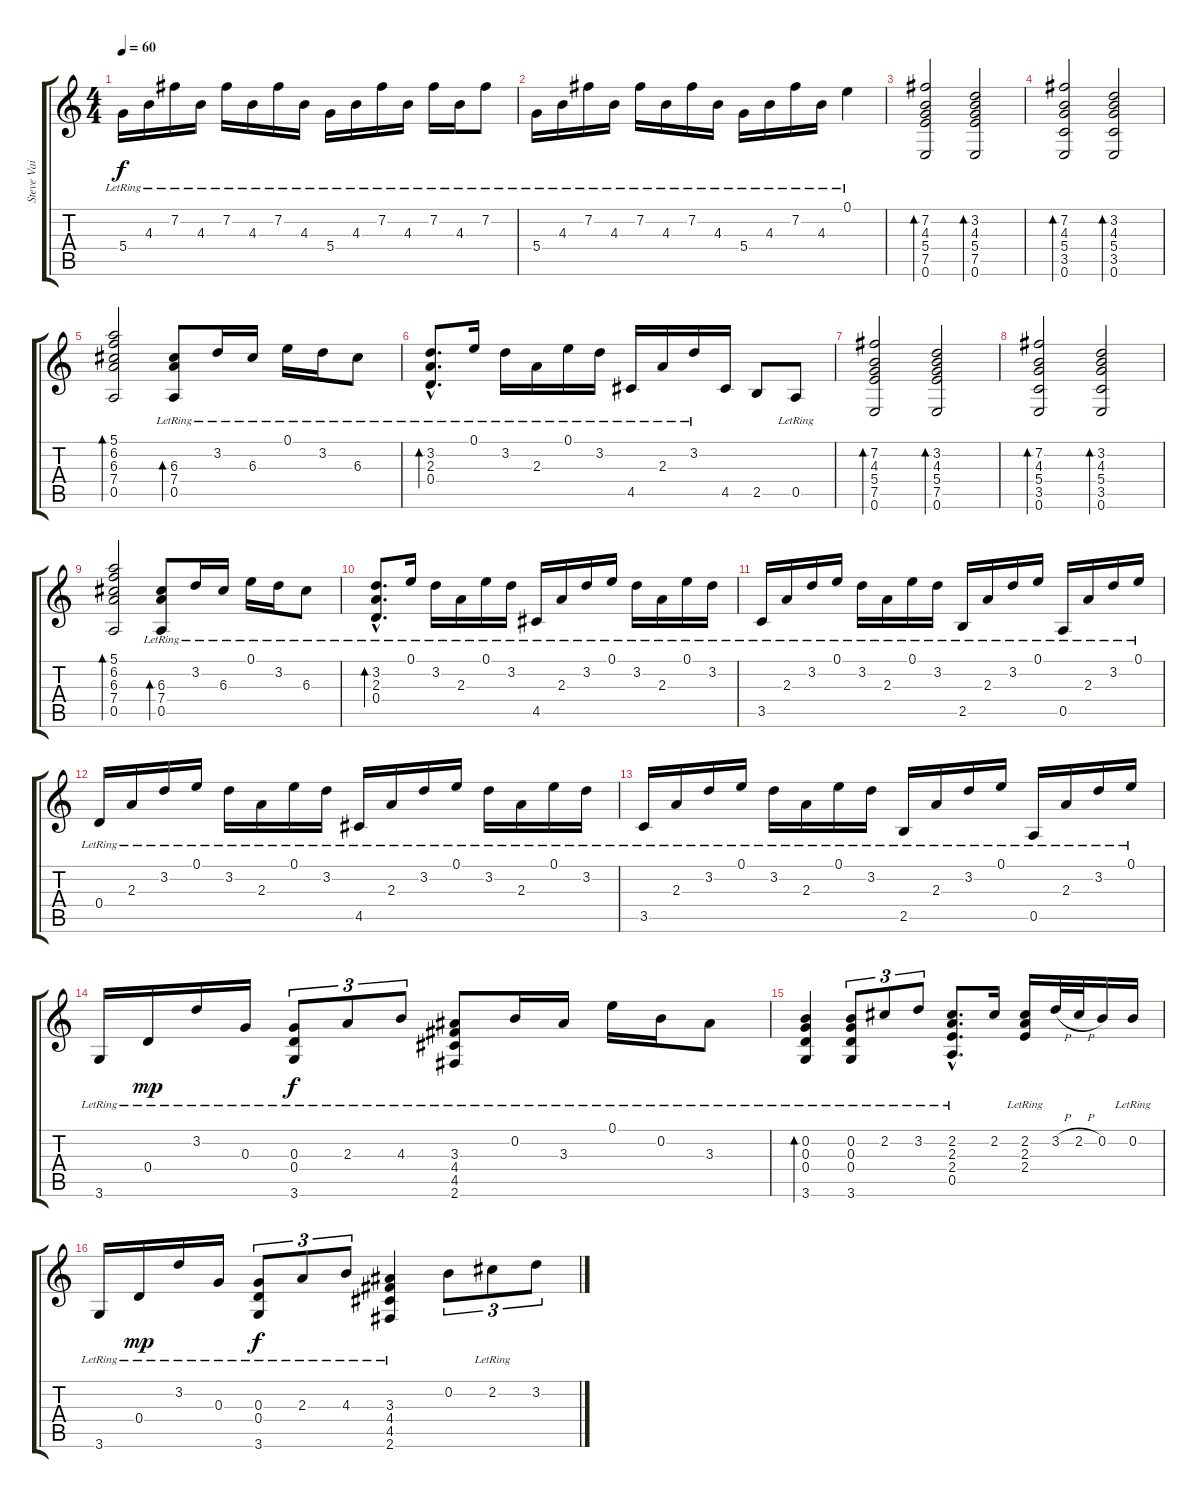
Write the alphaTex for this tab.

\track ("Steve Vai" "Steve Vai") {instrument acousticguitarnylon}
\staff {score tabs}
\tuning (E4 B3 G3 D3 A2 E2) {hide}
\ts (4 4)
\tempo 60
\clef g2
\ks c
5.4{lr}.16{dy f instrument acousticguitarnylon} 4.3{lr}.16 7.2{lr}.16 4.3{lr}.16 7.2{lr}.16 4.3{lr}.16 7.2{lr}.16 4.3{lr}.16 5.4{lr}.16 4.3{lr}.16 7.2{lr}.16 4.3{lr}.16 7.2{lr}.16 4.3{lr}.16 7.2{lr}.8 |
5.4{lr}.16 4.3{lr}.16 7.2{lr}.16 4.3{lr}.16 7.2{lr}.16 4.3{lr}.16 7.2{lr}.16 4.3{lr}.16 5.4{lr}.16 4.3{lr}.16 7.2{lr}.16 4.3{lr}.16 0.1{lr}.4 |
(7.2 4.3 5.4 7.5 0.6).2{bd 120} (3.2 4.3 5.4 7.5 0.6).2{bd 120} |
(7.2 4.3 5.4 3.5 0.6).2{bd 120} (3.2 4.3 5.4 3.5 0.6).2{bd 120} |
(5.1 6.2 6.3 7.4 0.5).2{bd 120} (6.3{lr} 7.4{lr} 0.5{lr}).8{bd 120} 3.2{lr}.16 6.3{lr}.16 0.1{lr}.16 3.2{lr}.16 6.3{lr}.8 |
(3.2{hac lr} 2.3{hac lr} 0.4{hac lr}).8{d bd 120} 0.1{lr}.16 3.2{lr}.16 2.3{lr}.16 0.1{lr}.16 3.2{lr}.16 4.5{lr}.16 2.3{lr}.16 3.2{lr}.16 4.5.16 2.5.8 0.5{lr}.8 |
(7.2 4.3 5.4 7.5 0.6).2{bd 120} (3.2 4.3 5.4 7.5 0.6).2{bd 120} |
(7.2 4.3 5.4 3.5 0.6).2{bd 120} (3.2 4.3 5.4 3.5 0.6).2{bd 120} |
(5.1 6.2 6.3 7.4 0.5).2{bd 120} (6.3{lr} 7.4{lr} 0.5{lr}).8{bd 120} 3.2{lr}.16 6.3{lr}.16 0.1{lr}.16 3.2{lr}.16 6.3{lr}.8 |
(3.2{hac lr} 2.3{hac lr} 0.4{hac lr}).8{d bd 120} 0.1{lr}.16 3.2{lr}.16 2.3{lr}.16 0.1{lr}.16 3.2{lr}.16 4.5{lr}.16 2.3{lr}.16 3.2{lr}.16 0.1{lr}.16 3.2{lr}.16 2.3{lr}.16 0.1{lr}.16 3.2{lr}.16 |
3.5{lr}.16 2.3{lr}.16 3.2{lr}.16 0.1{lr}.16 3.2{lr}.16 2.3{lr}.16 0.1{lr}.16 3.2{lr}.16 2.5{lr}.16 2.3{lr}.16 3.2{lr}.16 0.1{lr}.16 0.5{lr}.16 2.3{lr}.16 3.2{lr}.16 0.1{lr}.16 |
0.4{lr}.16 2.3{lr}.16 3.2{lr}.16 0.1{lr}.16 3.2{lr}.16 2.3{lr}.16 0.1{lr}.16 3.2{lr}.16 4.5{lr}.16 2.3{lr}.16 3.2{lr}.16 0.1{lr}.16 3.2{lr}.16 2.3{lr}.16 0.1{lr}.16 3.2{lr}.16 |
3.5{lr}.16 2.3{lr}.16 3.2{lr}.16 0.1{lr}.16 3.2{lr}.16 2.3{lr}.16 0.1{lr}.16 3.2{lr}.16 2.5{lr}.16 2.3{lr}.16 3.2{lr}.16 0.1{lr}.16 0.5{lr}.16 2.3{lr}.16 3.2{lr}.16 0.1{lr}.16 |
3.6{lr}.16 0.4{lr}.16{dy mp} 3.2{lr}.16 0.3{lr}.16 (0.3{lr} 0.4{lr} 3.6{lr}).8{tu (3 2) dy f} 2.3{lr}.8{tu (3 2)} 4.3{lr}.8{tu (3 2)} (3.3{lr} 4.4{lr} 4.5{lr} 2.6{lr}).8 0.2{lr}.16 3.3{lr}.16 0.1{lr}.16 0.2{lr}.16 3.3{lr}.8 |
(0.2{lr} 0.3{lr} 0.4{lr} 3.6{lr}).4{bd 60} (0.2{lr} 0.3{lr} 0.4{lr} 3.6{lr}).8{tu (3 2)} 2.2{lr}.8{tu (3 2)} 3.2{lr}.8{tu (3 2)} (2.2{hac lr} 2.3{hac lr} 2.4{hac} 0.5{hac lr}).8{d} 2.2.16 (2.2{lr} 2.3{lr} 2.4{lr}).16 3.2{h}.32 2.2{h}.32 0.2.16 0.2{lr}.16 |
3.6{lr}.16 0.4{lr}.16{dy mp} 3.2{lr}.16 0.3{lr}.16 (0.3{lr} 0.4{lr} 3.6{lr}).8{tu (3 2) dy f} 2.3{lr}.8{tu (3 2)} 4.3{lr}.8{tu (3 2)} (3.3{lr} 4.4{lr} 4.5{lr} 2.6{lr}).4 0.2.8{tu (3 2)} 2.2{lr}.8{tu (3 2)} 3.2.8{tu (3 2)}
